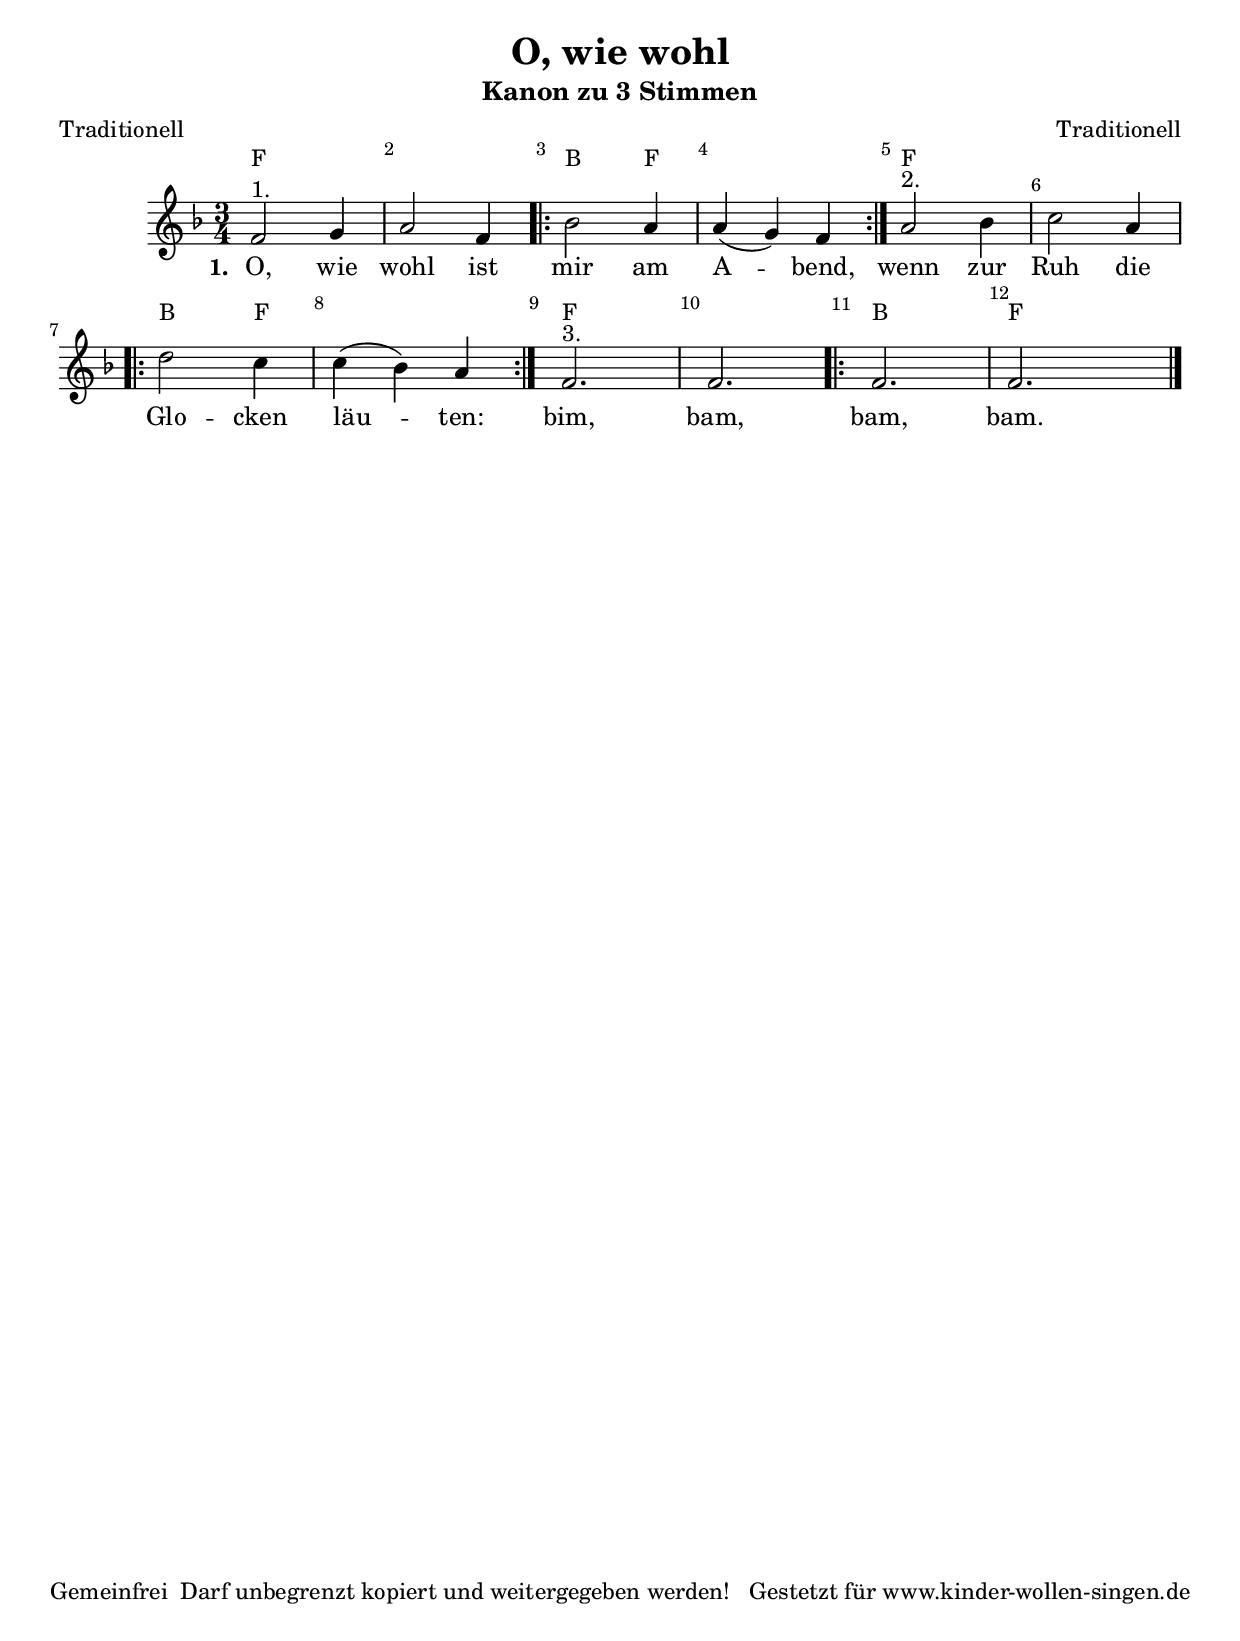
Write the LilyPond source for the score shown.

%=============================================
%   created by MuseScore Version: 0.9.6.3
%          Freitag, 18. Februar 2011
%=============================================

\version "2.12.0"



#(set-default-paper-size "a4")

\paper {
  line-width    = 190\mm
  left-margin   = 10\mm
  top-margin    = 10\mm
  bottom-margin = 20\mm
  %%indent = 0 \mm 
  %%set to ##t if your score is less than one page: 
  ragged-last-bottom = ##t 
  ragged-bottom = ##f  
  %% in orchestral scores you probably want the two bold slashes 
  %% separating the systems: so uncomment the following line: 
  %% system-separator-markup = \slashSeparator 
  }

\header {
    title = "O, wie wohl"
    subtitle = "Kanon zu 3 Stimmen"
    composer = "Traditionell"
    poet = "Traditionell"
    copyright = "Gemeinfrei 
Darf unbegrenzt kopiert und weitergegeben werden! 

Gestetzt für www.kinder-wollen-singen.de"
    }

AvoiceAA = \relative c'{
    \set Staff.instrumentName = #""
    \set Staff.shortInstrumentName = #""
    \clef treble
    %staffkeysig
    \key f \major 
    %barkeysig: 
    \key f \major 
    %bartimesig: 
    \time 3/4 
    f2 ^\markup {\upright  "1."} g4      | % 1
    a2 f4     \repeat volta 2 { %startrep 
     | % 2
    bes2 a4      | % 3
    a( g) f^\markup{\musicglyph #"ufermata"}  } % end of repeatactive
         | % 4
    a2 ^\markup {\upright  "2."} bes4      | % 5
    c2 a4     \repeat volta 2 { %startrep 
     | % 6
    d2 c4      | % 7
    c( bes) a^\markup{\musicglyph #"ufermata"}  } % end of repeatactive
         | % 8
    f2. ^\markup {\upright  "3."}      | % 9
    f2.     \repeat volta 2 { %startrep 
     | % 10
    f2.      | % 11
    f2.^\markup{\musicglyph #"ufermata"}  } % end of repeatactive
    \bar "|." 
}% end of last bar in partorvoice

      ApartAverseA = \lyricmode { \set stanza = " 1. " O, wie wohl ist mir am A -- bend,  wenn zur Ruh die Glo -- cken  läu -- ten:  bim, bam, bam, bam. }
theChords = \chordmode { 
    f1. b2 f1 f1. b2 f1 f1. b2. f4 }%%end of chordlist 


\score { 
    << 
    \new ChordNames { \theChords } 
        \context Staff = ApartA << 
            \context Voice = AvoiceAA \AvoiceAA
        >>

         \context Lyrics = ApartAverseA\lyricsto AvoiceAA  \ApartAverseA



      \set Score.skipBars = ##t
      %%\set Score.melismaBusyProperties = #'()
      \override Score.BarNumber #'break-visibility = #end-of-line-invisible %%every bar is numbered.!!!
      %% remove previous line to get barnumbers only at beginning of system.
       #(set-accidental-style 'modern-cautionary)
      \set Score.markFormatter = #format-mark-box-letters %%boxed rehearsal-marks
       \override Score.TimeSignature #'style = #'() %%makes timesigs always numerical
      %% remove previous line to get cut-time/alla breve or common time 
      \set Score.pedalSustainStyle = #'mixed 
       %% make spanners comprise the note it end on, so that there is no doubt that this note is included.
       \override Score.TrillSpanner #'(bound-details right padding) = #-2
      \override Score.TextSpanner #'(bound-details right padding) = #-1
      %% Lilypond's normal textspanners are too weak:  
      \override Score.TextSpanner #'dash-period = #1
      \override Score.TextSpanner #'dash-fraction = #0.5
      %% lilypond chordname font, like mscore jazzfont, is both far too big and extremely ugly (olagunde@start.no):
      \override Score.ChordName #'font-family = #'roman 
      \override Score.ChordName #'font-size =#0 
      %% In my experience the normal thing in printed scores is maj7 and not the triangle. (olagunde):
      \set Score.majorSevenSymbol = \markup {maj7}
  >>

  %% Boosey and Hawkes, and Peters, have barlines spanning all staff-groups in a score,
  %% Eulenburg and Philharmonia, like Lilypond, have no barlines between staffgroups.
  %% If you want the Eulenburg/Lilypond style, comment out the following line:
  \layout {\context {\Score \consists Span_bar_engraver}}
}%% end of score-block 

#(set-global-staff-size 20)
